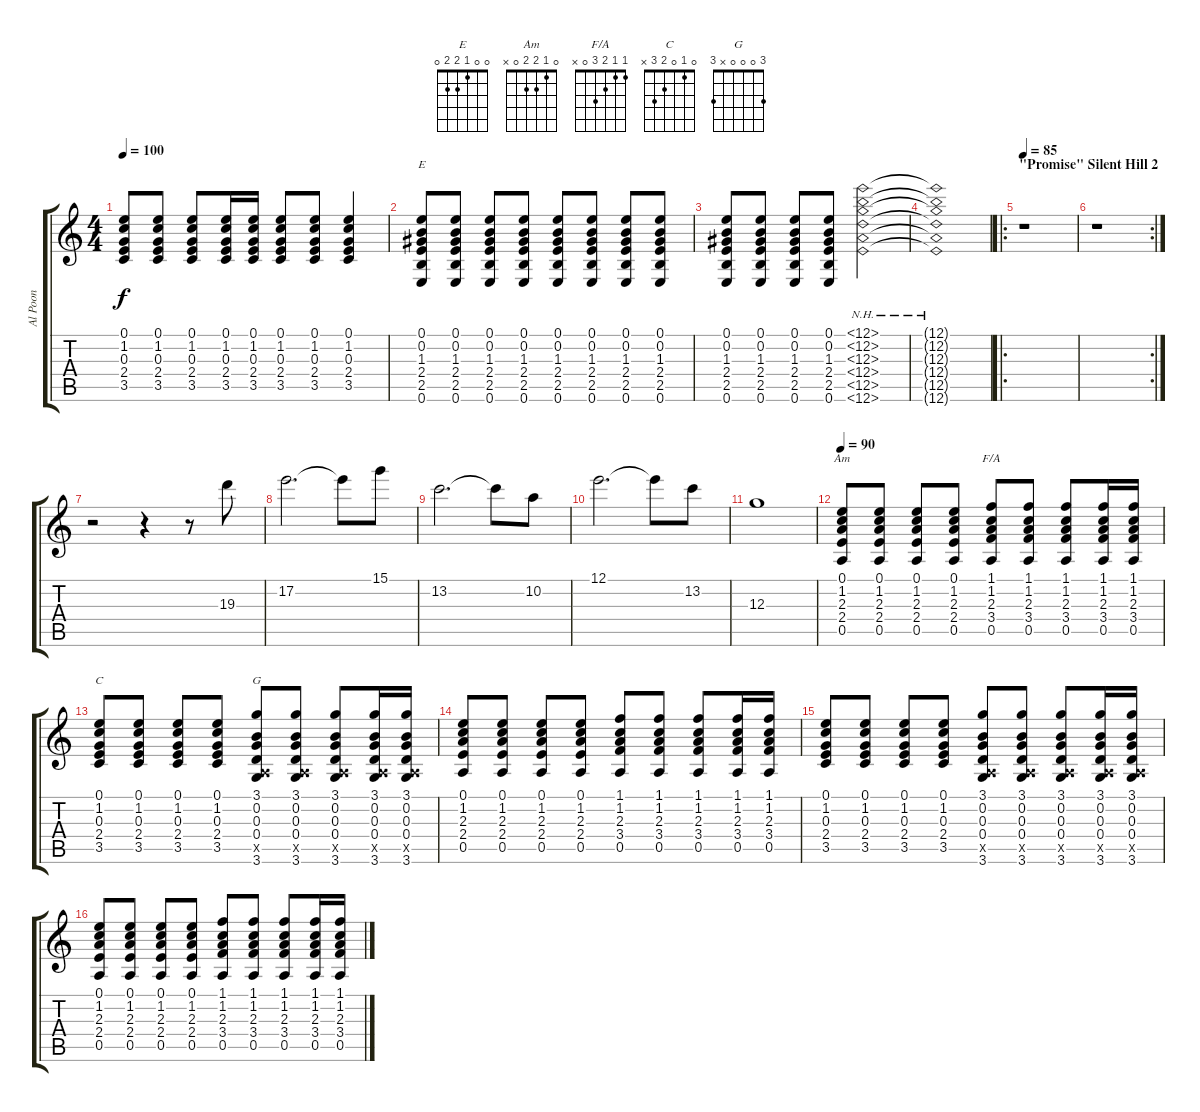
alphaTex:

\track ("Al Poon" "Al Poon") {instrument acousticguitarsteel}
\staff {score tabs}
\tuning (E4 B3 G3 D3 A2 E2) {hide}
\chord ("E" 0 0 1 2 2 0)
\chord ("Am" 0 1 2 2 0 x)
\chord ("F/A" 1 1 2 3 0 x)
\chord ("C" 0 1 0 2 3 x)
\chord ("G" 3 0 0 0 x 3)
\ts (4 4)
\tempo 100
\clef g2
\ks c
(0.1{t} 1.2{t} 0.3{t} 2.4{t} 3.5{t}).8{dy f} (0.1 1.2 0.3 2.4 3.5).8 (0.1 1.2 0.3 2.4 3.5).8 (0.1 1.2 0.3 2.4 3.5).16 (0.1 1.2 0.3 2.4 3.5).16 (0.1 1.2 0.3 2.4 3.5).8 (0.1 1.2 0.3 2.4 3.5).8 (0.1 1.2 0.3 2.4 3.5).4 |
(0.1 0.2 1.3 2.4 2.5 0.6).8{ch "E"} (0.1 0.2 1.3 2.4 2.5 0.6).8 (0.1 0.2 1.3 2.4 2.5 0.6).8 (0.1 0.2 1.3 2.4 2.5 0.6).8 (0.1 0.2 1.3 2.4 2.5 0.6).8 (0.1 0.2 1.3 2.4 2.5 0.6).8 (0.1 0.2 1.3 2.4 2.5 0.6).8 (0.1 0.2 1.3 2.4 2.5 0.6).8 |
(0.1 0.2 1.3 2.4 2.5 0.6).8 (0.1 0.2 1.3 2.4 2.5 0.6).8 (0.1 0.2 1.3 2.4 2.5 0.6).8 (0.1 0.2 1.3 2.4 2.5 0.6).8 (12.1{nh} 12.2{nh} 12.3{nh} 12.4{nh} 12.5{nh} 12.6{nh}).2 |
(12.1{nh t} 12.2{nh t} 12.3{nh t} 12.4{nh t} 12.5{nh t} 12.6{nh t}).1 |
\ro
\section ("" "\"Promise\" Silent Hill 2")
\tempo 85
r.1 |
\rc 2
r.1 |
r.2 r.4 r.8 19.3.8 |
17.2.2{d} 17.2{t}.8 15.1.8 |
13.2.2{d} 13.2{t}.8 10.2.8 |
12.1.2{d} 12.1{t}.8 13.2.8 |
12.3.1 |
\tempo 90
(0.1 1.2 2.3 2.4 0.5).8{ch "Am"} (0.1 1.2 2.3 2.4 0.5).8 (0.1 1.2 2.3 2.4 0.5).8 (0.1 1.2 2.3 2.4 0.5).8 (1.1 1.2 2.3 3.4 0.5).8{ch "F/A"} (1.1 1.2 2.3 3.4 0.5).8 (1.1 1.2 2.3 3.4 0.5).8 (1.1 1.2 2.3 3.4 0.5).16 (1.1 1.2 2.3 3.4 0.5).16 |
(0.1 1.2 0.3 2.4 3.5).8{ch "C"} (0.1 1.2 0.3 2.4 3.5).8 (0.1 1.2 0.3 2.4 3.5).8 (0.1 1.2 0.3 2.4 3.5).8 (3.1 0.2 0.3 0.4 0.5{x} 3.6).8{ch "G"} (3.1 0.2 0.3 0.4 0.5{x} 3.6).8 (3.1 0.2 0.3 0.4 0.5{x} 3.6).8 (3.1 0.2 0.3 0.4 0.5{x} 3.6).16 (3.1 0.2 0.3 0.4 0.5{x} 3.6).16 |
(0.1 1.2 2.3 2.4 0.5).8 (0.1 1.2 2.3 2.4 0.5).8 (0.1 1.2 2.3 2.4 0.5).8 (0.1 1.2 2.3 2.4 0.5).8 (1.1 1.2 2.3 3.4 0.5).8 (1.1 1.2 2.3 3.4 0.5).8 (1.1 1.2 2.3 3.4 0.5).8 (1.1 1.2 2.3 3.4 0.5).16 (1.1 1.2 2.3 3.4 0.5).16 |
(0.1 1.2 0.3 2.4 3.5).8 (0.1 1.2 0.3 2.4 3.5).8 (0.1 1.2 0.3 2.4 3.5).8 (0.1 1.2 0.3 2.4 3.5).8 (3.1 0.2 0.3 0.4 0.5{x} 3.6).8 (3.1 0.2 0.3 0.4 0.5{x} 3.6).8 (3.1 0.2 0.3 0.4 0.5{x} 3.6).8 (3.1 0.2 0.3 0.4 0.5{x} 3.6).16 (3.1 0.2 0.3 0.4 0.5{x} 3.6).16 |
(0.1 1.2 2.3 2.4 0.5).8 (0.1 1.2 2.3 2.4 0.5).8 (0.1 1.2 2.3 2.4 0.5).8 (0.1 1.2 2.3 2.4 0.5).8 (1.1 1.2 2.3 3.4 0.5).8 (1.1 1.2 2.3 3.4 0.5).8 (1.1 1.2 2.3 3.4 0.5).8 (1.1 1.2 2.3 3.4 0.5).16 (1.1 1.2 2.3 3.4 0.5).16
